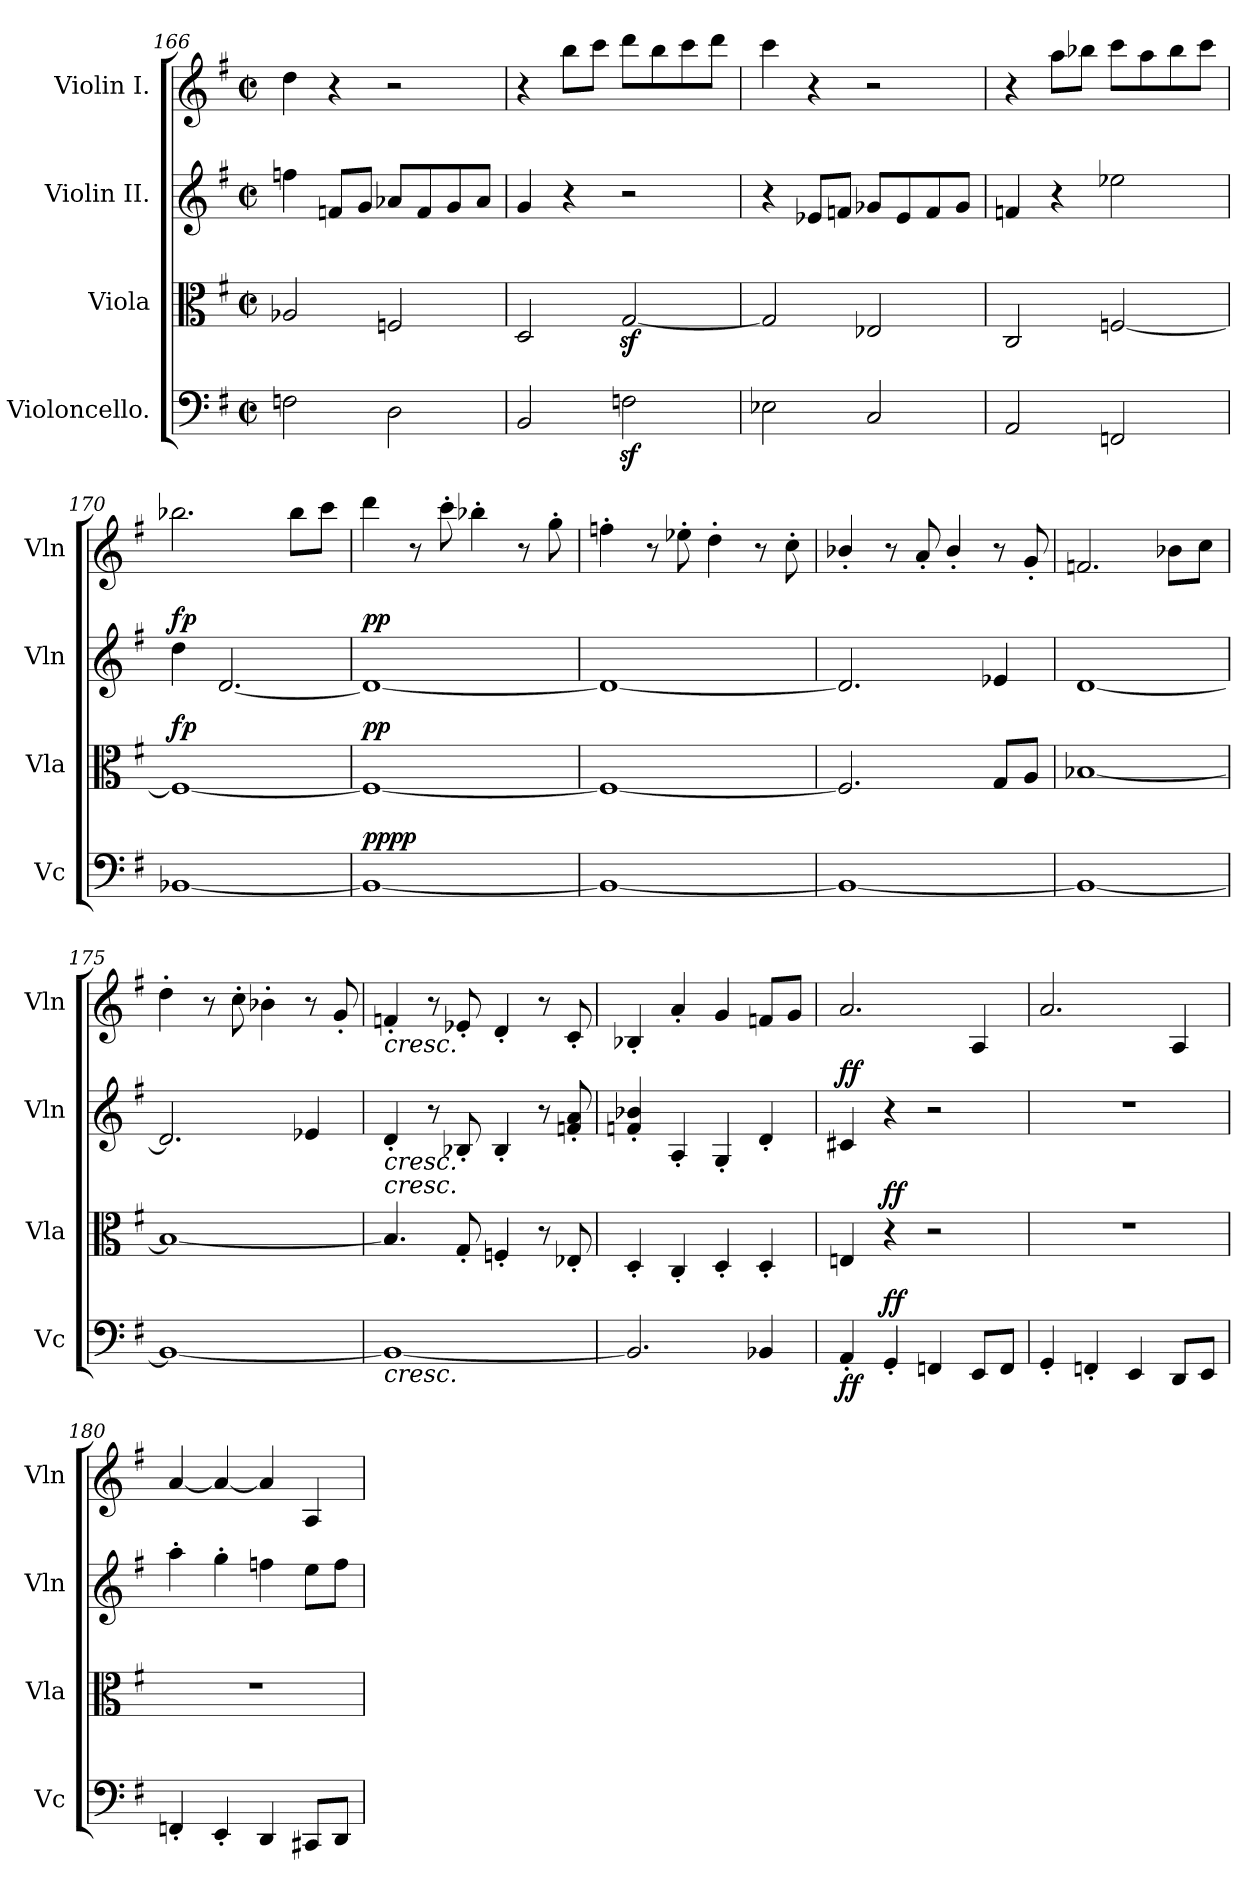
**kern	**dynam	**kern	**dynam	**kern	**dynam	**kern
*part4	*part4	*part3	*part3	*part2	*part2	*part1
*staff4	*staff4	*staff3	*staff3	*staff2	*staff2	*staff1
*I"Violoncello.	*	*I"Viola	*	*I"Violin II.	*	*I"Violin I.
*I'Vc	*	*I'Vla	*	*I'Vln	*	*I'Vln
*clefF4	*	*clefC3	*	*clefG2	*	*clefG2
*k[f#]	*	*k[f#]	*	*k[f#]	*	*k[f#]
*M2/2	*	*M2/2	*	*M2/2	*	*M2/2
*met(c|)	*	*met(c|)	*	*met(c|)	*	*met(c|)
=166	=166	=166	=166	=166	=166	=166
2Fn\	.	2A-X/	.	4ffn\	.	4dd\
.	.	.	.	8fn/L	.	4r
.	.	.	.	8g/J	.	.
2D\	.	2Fn/	.	8a-X/L	.	2r
.	.	.	.	8f/	.	.
.	.	.	.	8g/	.	.
.	.	.	.	8a-/J	.	.
=167	=167	=167	=167	=167	=167	=167
2BB/	.	2D/	.	4g/	.	4r
.	.	.	.	4r	.	8bb\L
.	.	.	.	.	.	8ccc\J
2Fnz<\	.	[2Gz</	.	2r	.	8ddd\L
.	.	.	.	.	.	8bb\
.	.	.	.	.	.	8ccc\
.	.	.	.	.	.	8ddd\J
=168	=168	=168	=168	=168	=168	=168
2E-X\	.	2G/]	.	4r	.	4ccc\
.	.	.	.	8e-X/L	.	4r
.	.	.	.	8fn/J	.	.
2C/	.	2E-X/	.	8g-X/L	.	2r
.	.	.	.	8e-/	.	.
.	.	.	.	8f/	.	.
.	.	.	.	8g-/J	.	.
=169	=169	=169	=169	=169	=169	=169
2AA/	.	2C/	.	4fn/	.	4r
.	.	.	.	4r	.	8aa\L
.	.	.	.	.	.	8bb-X\J
2FFn/	.	[2Fn/	.	2ee-X\	.	8ccc\L
.	.	.	.	.	.	8aa\
.	.	.	.	.	.	8bb-\
.	.	.	.	.	.	8ccc\J
=170	=170	=170	=170	=170	=170	=170
!	!LO:DY:b	!	!	!	!	!
!	!LO:DY:n=1:a	!	!LO:DY:a	!	!LO:DY:a	!
[1BB-X	fp fp	1F_	fp	4dd\	fp	2.bb-X\
.	.	.	.	[2.d/	.	.
.	.	.	.	.	.	8bb-\L
.	.	.	.	.	.	8ccc\J
=171	=171	=171	=171	=171	=171	=171
!	!LO:DY:b	!	!	!	!	!
!	!LO:DY:n=1:a	!	!LO:DY:a	!	!LO:DY:a	!
1BB-_	pp pp	1F_	pp	1d_	pp	4ddd\
.	.	.	.	.	.	8r
.	.	.	.	.	.	8ccc'\
.	.	.	.	.	.	4bb-X'\
.	.	.	.	.	.	8r
.	.	.	.	.	.	8gg'\
=172	=172	=172	=172	=172	=172	=172
1BB-_	.	1F_	.	1d_	.	4ffn'\
.	.	.	.	.	.	8r
.	.	.	.	.	.	8ee-X'\
.	.	.	.	.	.	4dd'\
.	.	.	.	.	.	8r
.	.	.	.	.	.	8cc'\
=173	=173	=173	=173	=173	=173	=173
1BB-_	.	2.F/]	.	2.d/]	.	4b-X'/
.	.	.	.	.	.	8r
.	.	.	.	.	.	8a'/
.	.	.	.	.	.	4b-'/
.	.	8G/L	.	4e-X/	.	8r
.	.	8A/J	.	.	.	8g'/
=174	=174	=174	=174	=174	=174	=174
1BB-_	.	[1B-X	.	[1d	.	2.fn/
.	.	.	.	.	.	8b-X\L
.	.	.	.	.	.	8cc\J
=175	=175	=175	=175	=175	=175	=175
1BB-_	.	1B-_	.	2.d/]	.	4dd'\
.	.	.	.	.	.	8r
.	.	.	.	.	.	8cc'\
.	.	.	.	.	.	4b-X'\
.	.	.	.	4e-X/	.	8r
.	.	.	.	.	.	8g'/
=176	=176	=176	=176	=176	=176	=176
!	!	!	!	!	!	!LO:TX:b:i:t=cresc.
!	!	!	!	!LO:TX:b:i:t=cresc.	!	!
!	!	!LO:TX:a:i:t=cresc.	!	!	!	!
!LO:TX:b:i:t=cresc.	!	!	!	!	!	!
1BB-_	.	4.B-/]	.	4d'/	.	4fn'/
.	.	.	.	8r	.	8r
.	.	8G'/	.	8B-X'/	.	8e-X'/
.	.	4Fn'/	.	4B-'/	.	4d'/
.	.	8r	.	8r	.	8r
.	.	8E-X'/	.	8fn/' 8a/'	.	8c'/
=177	=177	=177	=177	=177	=177	=177
2.BB-/]	.	4D'/	.	4fn/' 4b-X/'	.	4B-X'/
.	.	4C'/	.	4A'/	.	4a'/
.	.	4D'/	.	4G'/	.	4g/
4BB-X/	.	4D'/	.	4d'/	.	8fn/L
.	.	.	.	.	.	8g/J
=178	=178	=178	=178	=178	=178	=178
!	!LO:DY:b	!	!	!	!LO:DY:a	!
4AA'/	ff	4En/	.	4c#X/	ff	2.a/
!	!LO:DY:a	!	!LO:DY:a	!	!	!
4GG'/	ff	4r	ff	4r	.	.
4FFn/	.	2r	.	2r	.	.
8EE/L	.	.	.	.	.	4A/
8FF/J	.	.	.	.	.	.
=179	=179	=179	=179	=179	=179	=179
4GG'/	.	1r	.	1r	.	2.a/
4FFn'/	.	.	.	.	.	.
4EE/	.	.	.	.	.	.
8DD/L	.	.	.	.	.	4A/
8EE/J	.	.	.	.	.	.
=180	=180	=180	=180	=180	=180	=180
4FFn'/	.	1r	.	4aa'\	.	[4a/
4EE'/	.	.	.	4gg'\	.	4a/_
4DD/	.	.	.	4ffn\	.	4a/]
8CC#X/L	.	.	.	8ee\L	.	4A/
8DD/J	.	.	.	8ff\J	.	.
=	=	=	=	=	=	=
*-	*-	*-	*-	*-	*-	*-
